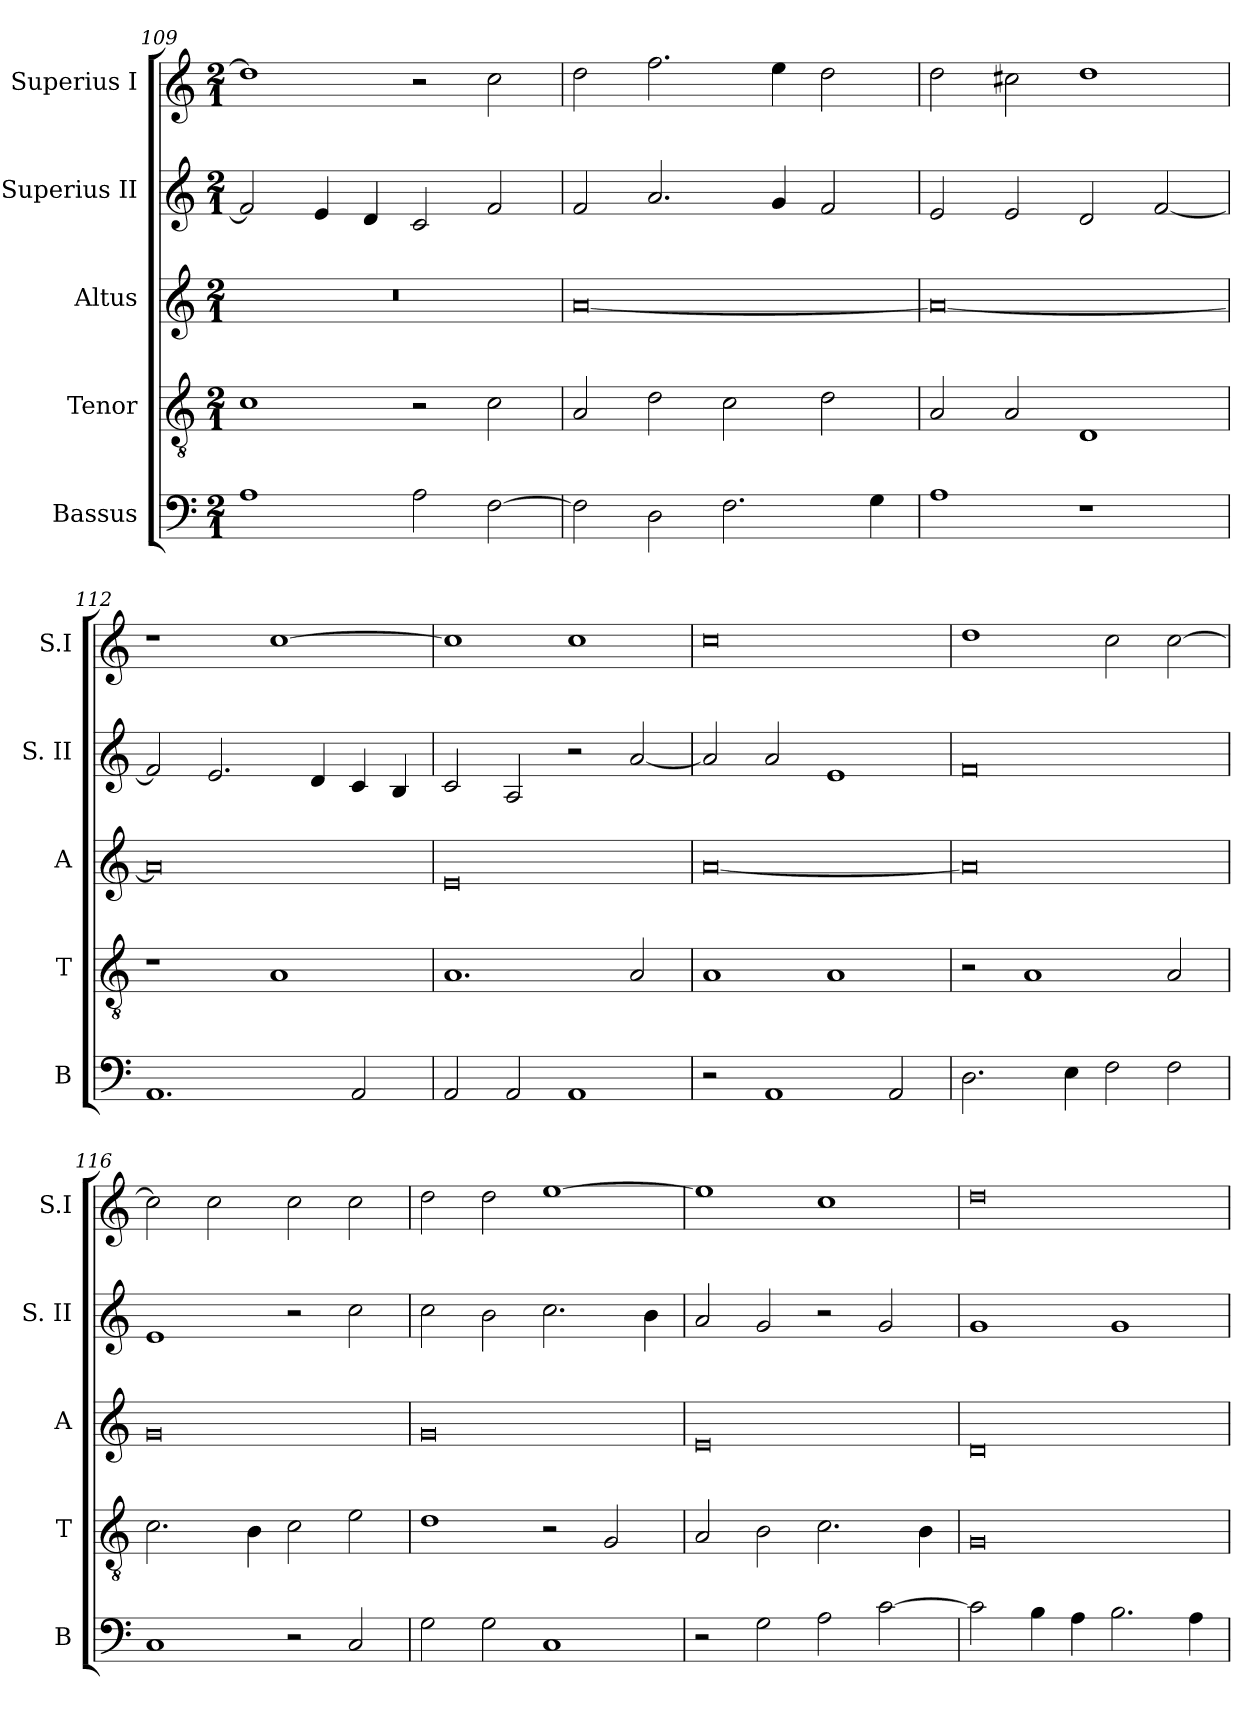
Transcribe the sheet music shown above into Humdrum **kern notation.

**kern	**kern	**kern	**kern	**kern
*part5	*part4	*part3	*part2	*part1
*staff5	*staff4	*staff3	*staff2	*staff1
*I"Bassus	*I"Tenor	*I"Altus	*I"Superius II	*I"Superius I
*I'B	*I'T	*I'A	*I'S. II	*I'S.I
*clefF4	*clefGv2	*clefG2	*clefG2	*clefG2
*k[]	*k[]	*k[]	*k[]	*k[]
*C:	*C:	*C:	*C:	*C:
*M2/1	*M2/1	*M2/1	*M2/1	*M2/1
=109	=109	=109	=109	=109
1A	1c	0r	2f]	1dd]
.	.	.	4e	.
.	.	.	4d	.
2A	2r	.	2c	2r
[2F	2c	.	2f	2cc
=110	=110	=110	=110	=110
2F]	2A	[0a	2f	2dd
2D	2d	.	2.a	2.ff
2.F	2c	.	.	.
.	.	.	4g	4ee
.	2d	.	2f	2dd
4G	.	.	.	.
=111	=111	=111	=111	=111
1A	2A	0a_	2e	2dd
.	2A	.	2e	2cc#X
1r	1D	.	2d	1dd
.	.	.	[2f	.
=112	=112	=112	=112	=112
1.AA	1r	0a]	2f]	1r
.	.	.	2.e	.
.	1A	.	.	[1cc
.	.	.	4d	.
2AA	.	.	4c	.
.	.	.	4B	.
=113	=113	=113	=113	=113
2AA	1.A	0e	2c	1cc]
2AA	.	.	2A	.
1AA	.	.	2r	1cc
.	2A	.	[2a	.
=114	=114	=114	=114	=114
2r	1A	[0a	2a]	0cc
1AA	.	.	2a	.
.	1A	.	1e	.
2AA	.	.	.	.
=115	=115	=115	=115	=115
2.D	2r	0a]	0f	1dd
.	1A	.	.	.
4E	.	.	.	.
2F	.	.	.	2cc
2F	2A	.	.	[2cc
=116	=116	=116	=116	=116
1C	2.c	0g	1e	2cc]
.	.	.	.	2cc
.	4B	.	.	.
2r	2c	.	2r	2cc
2C	2e	.	2cc	2cc
=117	=117	=117	=117	=117
2G	1d	0g	2cc	2dd
2G	.	.	2b	2dd
1C	2r	.	2.cc	[1ee
.	2G	.	.	.
.	.	.	4b	.
=118	=118	=118	=118	=118
2r	2A	0e	2a	1ee]
2G	2B	.	2g	.
2A	2.c	.	2r	1cc
[2c	.	.	2g	.
.	4B	.	.	.
=119	=119	=119	=119	=119
2c]	0G	0d	1g	0dd
4B	.	.	.	.
4A	.	.	.	.
2.B	.	.	1g	.
4A	.	.	.	.
=	=	=	=	=
*-	*-	*-	*-	*-
